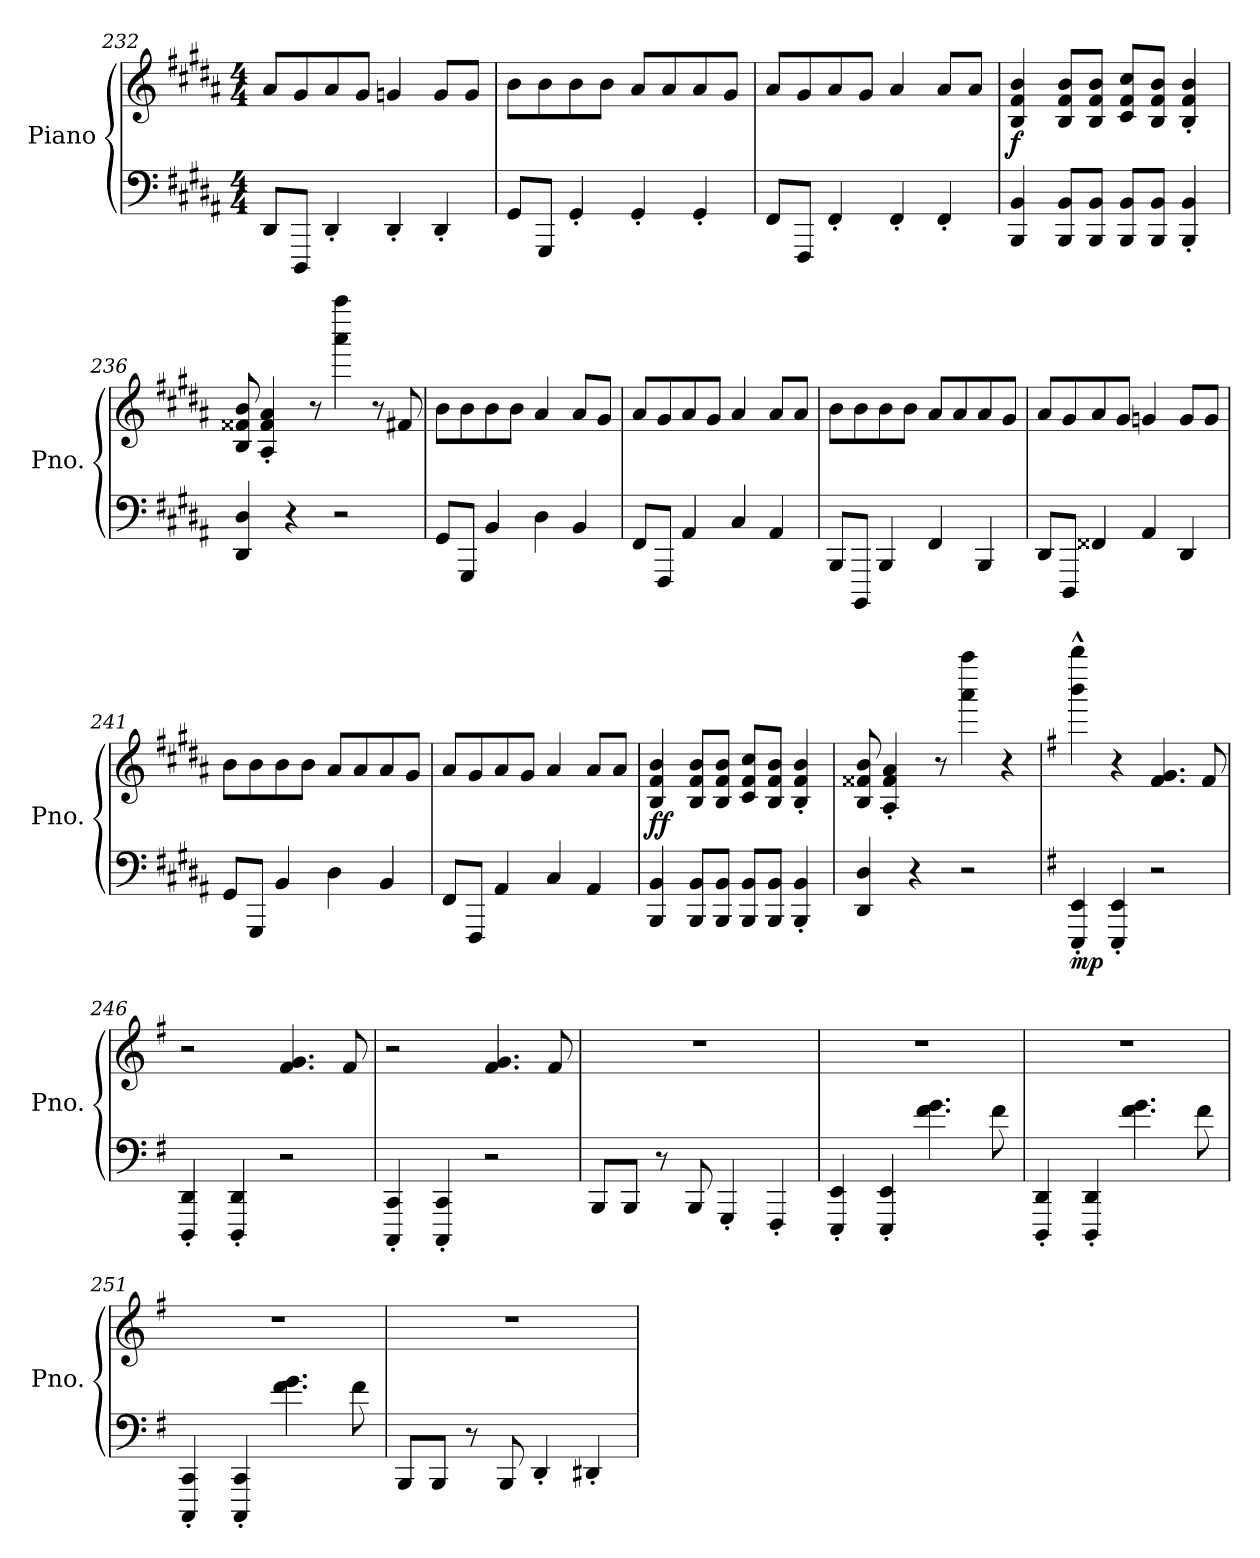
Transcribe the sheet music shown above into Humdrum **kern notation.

**kern	**kern	**dynam
*part1	*part1	*part1
*staff2	*staff1	*staff1/2
*I"Piano	*	*
*I'Pno.	*	*
!!LO:LB:g=z
*clefF4	*clefG2	*
*k[f#c#g#d#a#]	*k[f#c#g#d#a#]	*
*M4/4	*M4/4	*
=232	=232	=232
8DD#/L	8a#/L	.
8DDD#/J	8g#/	.
4DD#'/	8a#/	.
.	8g#/J	.
4DD#'/	4gn/	.
4DD#'/	8g/L	.
.	8g/J	.
=233	=233	=233
8GG#/L	8b\L	.
8GGG#/J	8b\	.
4GG#'/	8b\	.
.	8b\J	.
4GG#'/	8a#/L	.
.	8a#/	.
4GG#'/	8a#/	.
.	8g#/J	.
=234	=234	=234
8FF#/L	8a#/L	.
8FFF#/J	8g#/	.
4FF#'/	8a#/	.
.	8g#/J	.
4FF#'/	4a#/	.
4FF#'/	8a#/L	.
.	8a#/J	.
=235	=235	=235
!	!	!LO:DY:b
4BBB/ 4BB/	4B/ 4f#/ 4b/	f
8BBB/ 8BB/L	8B/ 8f#/ 8b/L	.
8BBB/ 8BB/J	8B/ 8f#/ 8b/J	.
8BBB/ 8BB/L	8c#/ 8f#/ 8cc#/L	.
8BBB/ 8BB/J	8B/ 8f#/ 8b/J	.
4BBB/' 4BB/'	4B/' 4f#/' 4b/'	.
=236	=236	=236
4DD#/ 4D#/	8B/ 8f##X/ 8b/	.
.	4A#/' 4f##/' 4a#/'	.
4r	.	.
.	8r	.
2r	4aaa#\ 4aaaa#\	.
.	8r	.
.	8f#X/	.
!!LO:LB:g=z
=237	=237	=237
8GG#/L	8b\L	.
8GGG#/J	8b\	.
4BB/	8b\	.
.	8b\J	.
4D#\	4a#/	.
4BB/	8a#/L	.
.	8g#/J	.
=238	=238	=238
8FF#/L	8a#/L	.
8FFF#/J	8g#/	.
4AA#/	8a#/	.
.	8g#/J	.
4C#/	4a#/	.
4AA#/	8a#/L	.
.	8a#/J	.
=239	=239	=239
8BBB/L	8b\L	.
8BBBB/J	8b\	.
4BBB/	8b\	.
.	8b\J	.
4FF#/	8a#/L	.
.	8a#/	.
4BBB/	8a#/	.
.	8g#/J	.
=240	=240	=240
8DD#/L	8a#/L	.
8DDD#/J	8g#/	.
4FF##X/	8a#/	.
.	8g#/J	.
4AA#/	4gn/	.
4DD#/	8g/L	.
.	8g/J	.
=241	=241	=241
8GG#/L	8b\L	.
8GGG#/J	8b\	.
4BB/	8b\	.
.	8b\J	.
4D#\	8a#/L	.
.	8a#/	.
4BB/	8a#/	.
.	8g#/J	.
!!LO:LB:g=z
=242	=242	=242
8FF#/L	8a#/L	.
8FFF#/J	8g#/	.
4AA#/	8a#/	.
.	8g#/J	.
4C#/	4a#/	.
4AA#/	8a#/L	.
.	8a#/J	.
=243	=243	=243
!	!	!LO:DY:b
4BBB/ 4BB/	4B/ 4f#/ 4b/	ff
8BBB/ 8BB/L	8B/ 8f#/ 8b/L	.
8BBB/ 8BB/J	8B/ 8f#/ 8b/J	.
8BBB/ 8BB/L	8c#/ 8f#/ 8cc#/L	.
8BBB/ 8BB/J	8B/ 8f#/ 8b/J	.
4BBB/' 4BB/'	4B/' 4f#/' 4b/'	.
=244	=244	=244
4DD#/ 4D#/	8B/ 8f##X/ 8b/	.
.	4A#/' 4f##/' 4a#/'	.
4r	.	.
.	8r	.
2r	4aaa#\ 4aaaa#\	.
.	4r	.
=245	=245	=245
*k[f#]	*k[f#]	*
!	!	!LO:DY:b=2
4EEE/' 4EE/'	4bbb\^^ 4bbbb\^^	mp
4EEE/' 4EE/'	4r	.
2r	4.f#/ 4.g/	.
.	8f#/	.
=246	=246	=246
4DDD/' 4DD/'	2r	.
4DDD/' 4DD/'	.	.
2r	4.f#/ 4.g/	.
.	8f#/	.
=247	=247	=247
4CCC/' 4CC/'	2r	.
4CCC/' 4CC/'	.	.
2r	4.f#/ 4.g/	.
.	8f#/	.
!!LO:LB:g=z
=248	=248	=248
8BBB/L	1r	.
8BBB/J	.	.
8r	.	.
8BBB/	.	.
4GGG'/	.	.
4FFF#'/	.	.
=249	=249	=249
4EEE/' 4EE/'	1r	.
4EEE/' 4EE/'	.	.
4.f#\ 4.g\	.	.
8f#\	.	.
=250	=250	=250
4DDD/' 4DD/'	1r	.
4DDD/' 4DD/'	.	.
4.f#\ 4.g\	.	.
8f#\	.	.
=251	=251	=251
4CCC/' 4CC/'	1r	.
4CCC/' 4CC/'	.	.
4.f#\ 4.g\	.	.
8f#\	.	.
=252	=252	=252
8BBB/L	1r	.
8BBB/J	.	.
8r	.	.
8BBB/	.	.
4DD'/	.	.
4DD#X'/	.	.
=	=	=
*-	*-	*-
